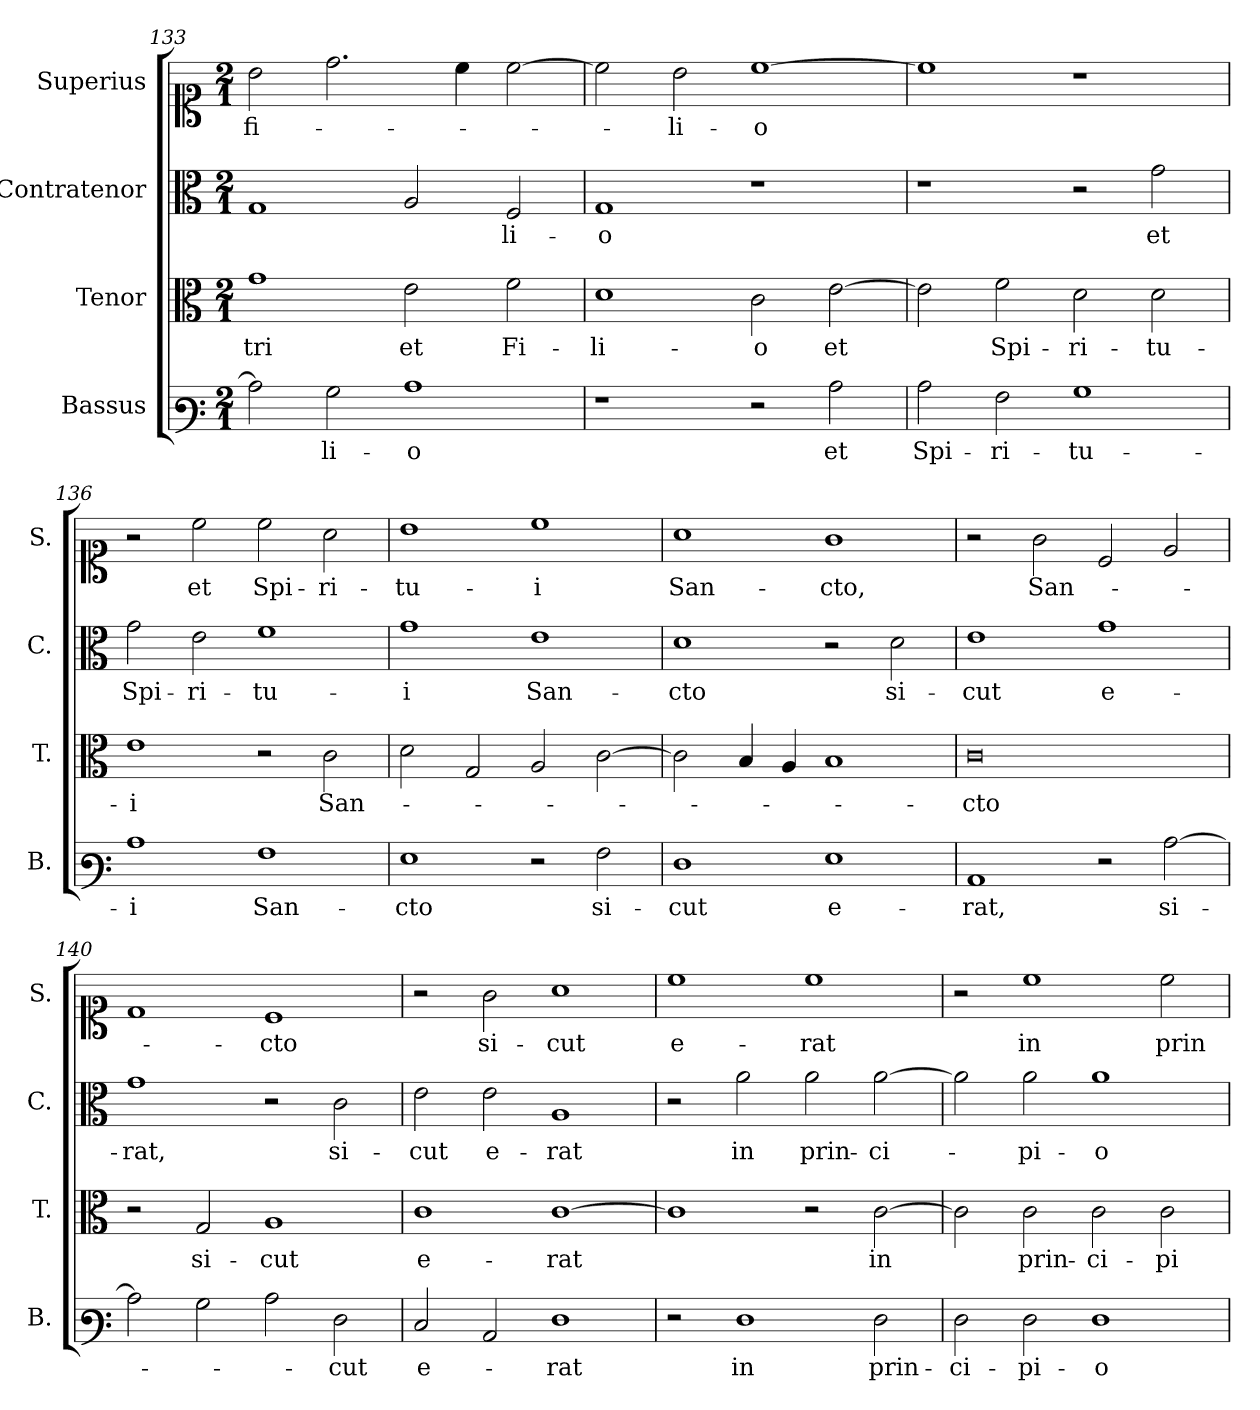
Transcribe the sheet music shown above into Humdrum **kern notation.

**kern	**text	**kern	**text	**kern	**text	**kern	**text
*part4	*part4	*part3	*part3	*part2	*part2	*part1	*part1
*staff4	*staff4	*staff3	*staff3	*staff2	*staff2	*staff1	*staff1
*I"Bassus	*	*I"Tenor	*	*I"Contratenor	*	*I"Superius	*
*I'B.	*	*I'T.	*	*I'C.	*	*I'S.	*
!!LO:PB:g=z
*clefF3	*	*clefC3	*	*clefC3	*	*clefC1	*
*k[]	*	*k[]	*	*k[]	*	*k[]	*
*M2/1	*	*M2/1	*	*M2/1	*	*M2/1	*
=133	=133	=133	=133	=133	=133	=133	=133
2c\]	.	1g	tri	1G	.	2b\	fi-
2B\	-li-	.	.	.	.	2.dd\	.
1c	-o	2e\	et	2A/	.	.	.
.	.	.	.	.	.	4cc\	.
.	.	2f\	Fi-	2F/	-li-	[2cc\	.
=134	=134	=134	=134	=134	=134	=134	=134
1r	.	1d	-li-	1G	-o	2cc\]	.
.	.	.	.	.	.	2b\	li-
2r	.	2c\	-o	1r	.	[1cc	-o
2c\	et	[2e\	et	.	.	.	.
=135	=135	=135	=135	=135	=135	=135	=135
2c\	Spi-	2e\]	.	1r	.	1cc]	.
2A\	-ri-	2f\	Spi-	.	.	.	.
1B	-tu-	2d\	-ri-	2r	.	1r	.
.	.	2d\	-tu-	2g\	et	.	.
=136	=136	=136	=136	=136	=136	=136	=136
1c	-i	1e	-i	2g\	Spi-	2r	.
.	.	.	.	2e\	-ri-	2cc\	et
1A	San-	2r	.	1f	-tu-	2cc\	Spi-
.	.	2c\	San-	.	.	2a\	-ri-
=137	=137	=137	=137	=137	=137	=137	=137
1G	-cto	2d\	.	1g	-i	1b	-tu-
.	.	2G/	.	.	.	.	.
2r	.	2A/	.	1e	San-	1cc	-i
2A\	si-	[2c\	.	.	.	.	.
=138	=138	=138	=138	=138	=138	=138	=138
1F	-cut	2c\]	.	1d	-cto	1a	San-
.	.	4B/	.	.	.	.	.
.	.	4A/	.	.	.	.	.
1G	e-	1B	.	2r	.	1g	-cto,
.	.	.	.	2d\	si-	.	.
=139	=139	=139	=139	=139	=139	=139	=139
1C	-rat,	0c	-cto	1e	-cut	2r	.
.	.	.	.	.	.	2g\	San-
2r	.	.	.	1g	e-	2c/	.
[2c\	si-	.	.	.	.	2e/	.
!!LO:LB:g=z
=140	=140	=140	=140	=140	=140	=140	=140
2c\]	.	2r	.	1g	-rat,	1d	.
2B\	.	2G/	si-	.	.	.	.
2c\	.	1A	-cut	2r	.	1c	-cto
2F\	cut	.	.	2c\	si-	.	.
=141	=141	=141	=141	=141	=141	=141	=141
2E/	e-	1c	e-	2e\	-cut	2r	.
2C/	.	.	.	2e\	e-	2g\	si-
1F	-rat	[1c	-rat	1A	-rat	1a	-cut
=142	=142	=142	=142	=142	=142	=142	=142
2r	.	1c]	.	2r	.	1cc	e-
1F	in	.	.	2a\	in	.	.
.	.	2r	.	2a\	prin-	1cc	-rat
2F\	prin-	[2c\	in	[2a\	ci-	.	.
=143	=143	=143	=143	=143	=143	=143	=143
2F\	-ci-	2c\]	.	2a\]	.	2r	.
2F\	-pi-	2c\	prin-	2a\	-pi-	1cc	in
1F	-o	2c\	-ci-	1a	-o	.	.
.	.	2c\	-pi-	.	.	2cc\	prin-
=	=	=	=	=	=	=	=
*-	*-	*-	*-	*-	*-	*-	*-
